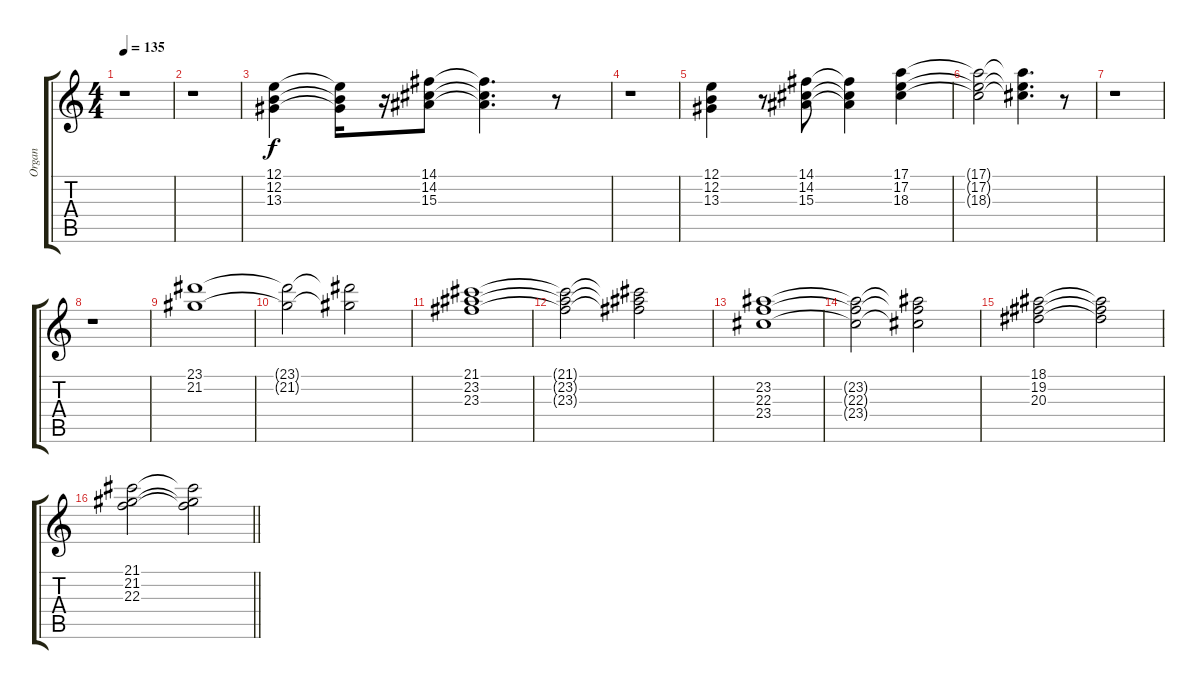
\track ("Organ" "Organ") {instrument percussiveorgan}
\staff {score tabs}
\tuning (E4 B3 G3 D3 A2 E2) {hide}
\ts (4 4)
\tempo 135
\clef g2
\ks c
r.1{dy f instrument percussiveorgan} |
r.1 |
(12.1 12.2 13.3).4 (12.1{t} 12.2{t} 13.3{t}).16 r.16 (14.1 14.2 15.3).8 (14.1{t} 14.2{t} 15.3{t}).4{d} r.8 |
r.1 |
(12.1 12.2 13.3).4 r.8 (14.1 14.2 15.3).8 (14.1{t} 14.2{t} 15.3{t}).4 (17.1 17.2 18.3).4 |
(17.1{t} 17.2{t} 18.3{t}).2 (17.1{t} 17.2{t} 18.3{t}).4{d} r.8 |
r.1 |
r.1 |
(23.1 21.2).1 |
(23.1{t} 21.2{t}).2 (23.1{t} 21.2{t}).2 |
(21.1 23.2 23.3).1 |
(21.1{t} 23.2{t} 23.3{t}).2 (21.1{t} 23.2{t} 23.3{t}).2 |
(23.2 22.3 23.4).1 |
(23.2{t} 22.3{t} 23.4{t}).2 (23.2{t} 22.3{t} 23.4{t}).2 |
(18.1 19.2 20.3).2 (18.1{t} 19.2{t} 20.3{t}).2 |
\barLineRight lightlight
(21.1 21.2 22.3).2 (21.1{t} 21.2{t} 22.3{t}).2
